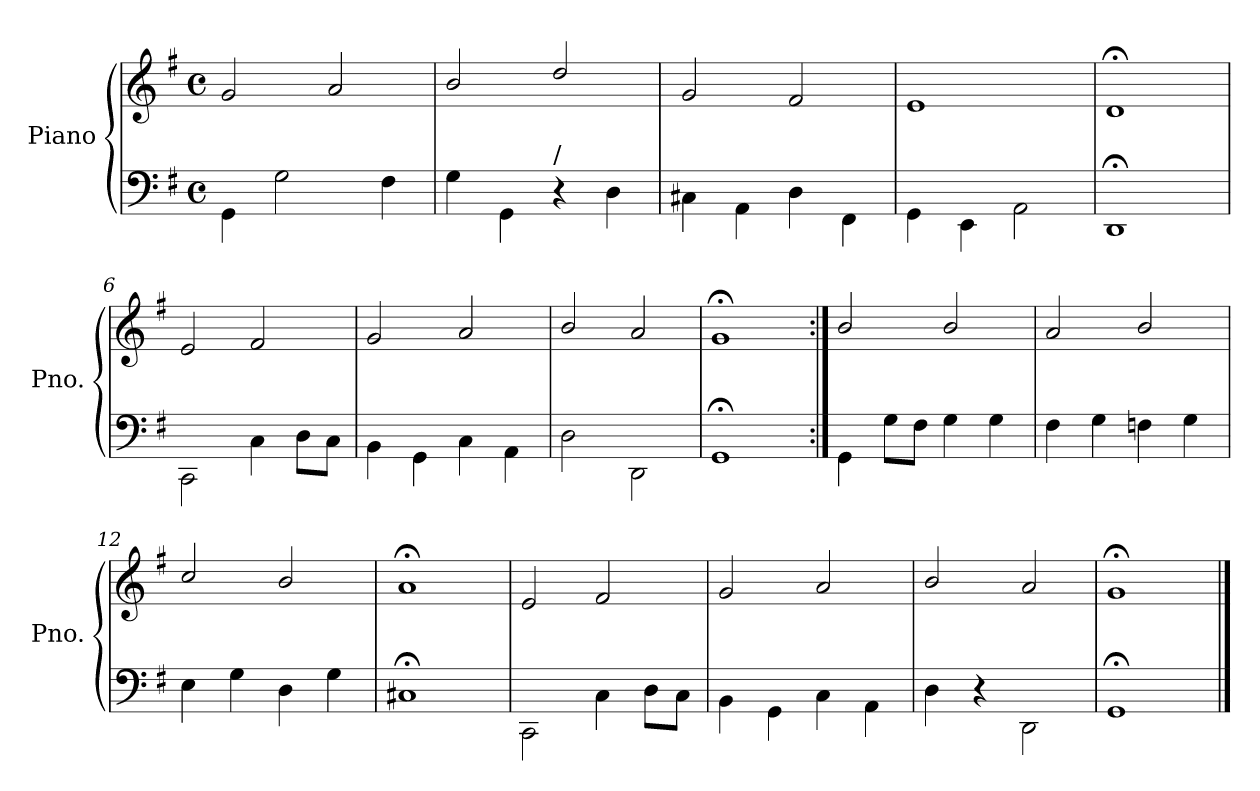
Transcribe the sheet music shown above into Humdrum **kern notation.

**kern	**kern
*part1	*part1
*staff2	*staff1
*I"Piano	*
*I'Pno.	*
*clefF4	*clefG2
*k[f#]	*k[f#]
*G:	*G:
*M4/4	*M4/4
*met(c)	*met(c)
=1	=1
4GG\	2g/
2G\	.
.	2a/
4F#\	.
=2	=2
4G\	2b/
4GG\	.
!LO:TX:a:t=/	!
4r	2dd/
4D\	.
=3	=3
4C#X\	2g/
4AA\	.
4D\	2f#/
4FF#\	.
=4	=4
4GG\	1e
4EE\	.
2AA\	.
=5	=5
1DD;	1d;<
=6	=6
2CC\	2e/
4C\	2f#/
8D\L	.
8C\J	.
=7	=7
4BB\	2g/
4GG\	.
4C\	2a/
4AA\	.
=8	=8
2D\	2b/
2DD\	2a/
!!LO:LB:g=z
=9	=9
1GG;	1g;<
!!LO:LB:g=z
=10:|!	=10:|!
4GG\	2b/
8G\L	.
8F#\J	.
4G\	2b/
4G\	.
=11	=11
4F#\	2a/
4G\	.
4Fn\	2b/
4G\	.
=12	=12
4E\	2cc/
4G\	.
4D\	2b/
4G\	.
=13	=13
1C#X;	1a;<
=14	=14
2CC\	2e/
4C\	2f#/
8D\L	.
8C\J	.
=15	=15
4BB\	2g/
4GG\	.
4C\	2a/
4AA\	.
=16	=16
4D\	2b/
4r	.
2DD\	2a/
=17	=17
1GG;	1g;<
==	==
*-	*-
